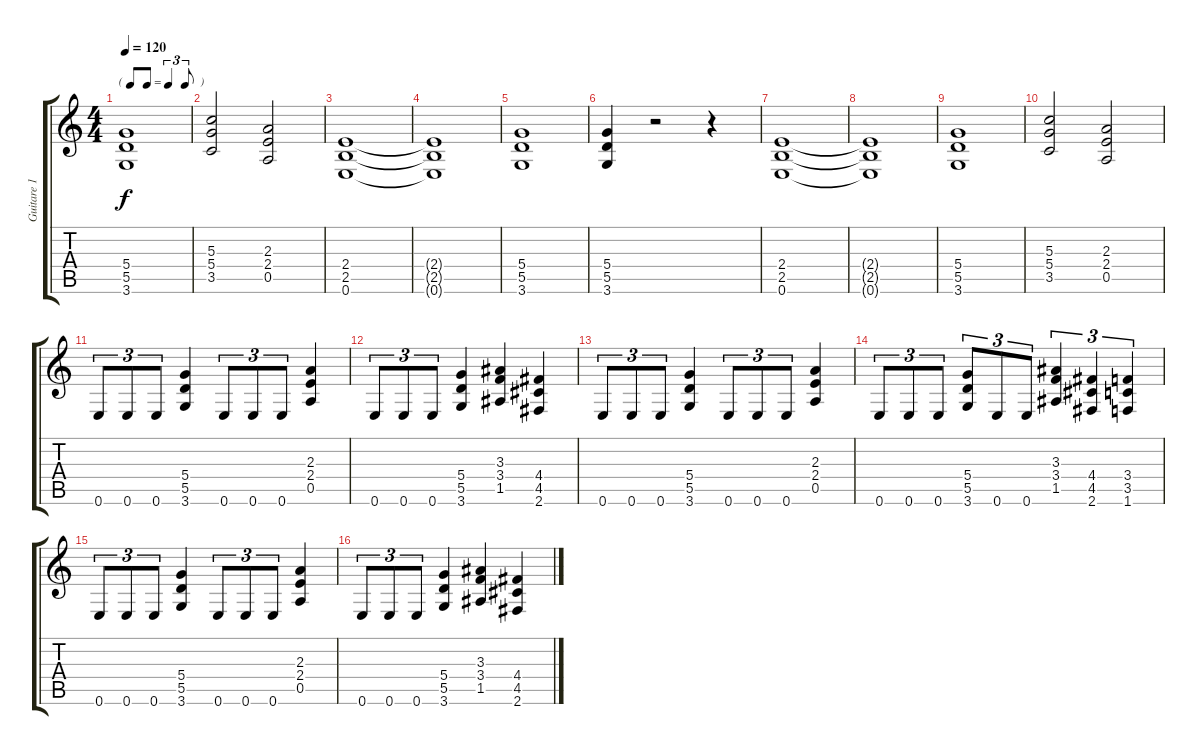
\track ("Guitare 1" "Guitare 1") {instrument distortionguitar}
\staff {score tabs}
\tuning (E4 B3 G3 D3 A2 E2) {hide}
\ts (4 4)
\tf triplet8th
\tempo 120
\clef g2
\ks c
(5.4 5.5 3.6).1{dy f} |
(5.3 5.4 3.5).2 (2.3 2.4 0.5).2 |
(2.4 2.5 0.6).1 |
(2.4{t} 2.5{t} 0.6{t}).1 |
(5.4 5.5 3.6).1 |
(5.4 5.5 3.6).4 r.2 r.4 |
(2.4 2.5 0.6).1 |
(2.4{t} 2.5{t} 0.6{t}).1 |
(5.4 5.5 3.6).1 |
(5.3 5.4 3.5).2 (2.3 2.4 0.5).2 |
0.6.8{tu (3 2)} 0.6.8{tu (3 2)} 0.6.8{tu (3 2)} (5.4 5.5 3.6).4 0.6.8{tu (3 2)} 0.6.8{tu (3 2)} 0.6.8{tu (3 2)} (2.3 2.4 0.5).4 |
0.6.8{tu (3 2)} 0.6.8{tu (3 2)} 0.6.8{tu (3 2)} (5.4 5.5 3.6).4 (3.3 3.4 1.5).4 (4.4 4.5 2.6).4 |
0.6.8{tu (3 2)} 0.6.8{tu (3 2)} 0.6.8{tu (3 2)} (5.4 5.5 3.6).4 0.6.8{tu (3 2)} 0.6.8{tu (3 2)} 0.6.8{tu (3 2)} (2.3 2.4 0.5).4 |
0.6.8{tu (3 2)} 0.6.8{tu (3 2)} 0.6.8{tu (3 2)} (5.4 5.5 3.6).8{tu (3 2)} 0.6.8{tu (3 2)} 0.6.8{tu (3 2)} (3.3 3.4 1.5).4{tu (3 2)} (4.4 4.5 2.6).4{tu (3 2)} (3.4 3.5 1.6).4{tu (3 2)} |
0.6.8{tu (3 2)} 0.6.8{tu (3 2)} 0.6.8{tu (3 2)} (5.4 5.5 3.6).4 0.6.8{tu (3 2)} 0.6.8{tu (3 2)} 0.6.8{tu (3 2)} (2.3 2.4 0.5).4 |
0.6.8{tu (3 2)} 0.6.8{tu (3 2)} 0.6.8{tu (3 2)} (5.4 5.5 3.6).4 (3.3 3.4 1.5).4 (4.4 4.5 2.6).4
